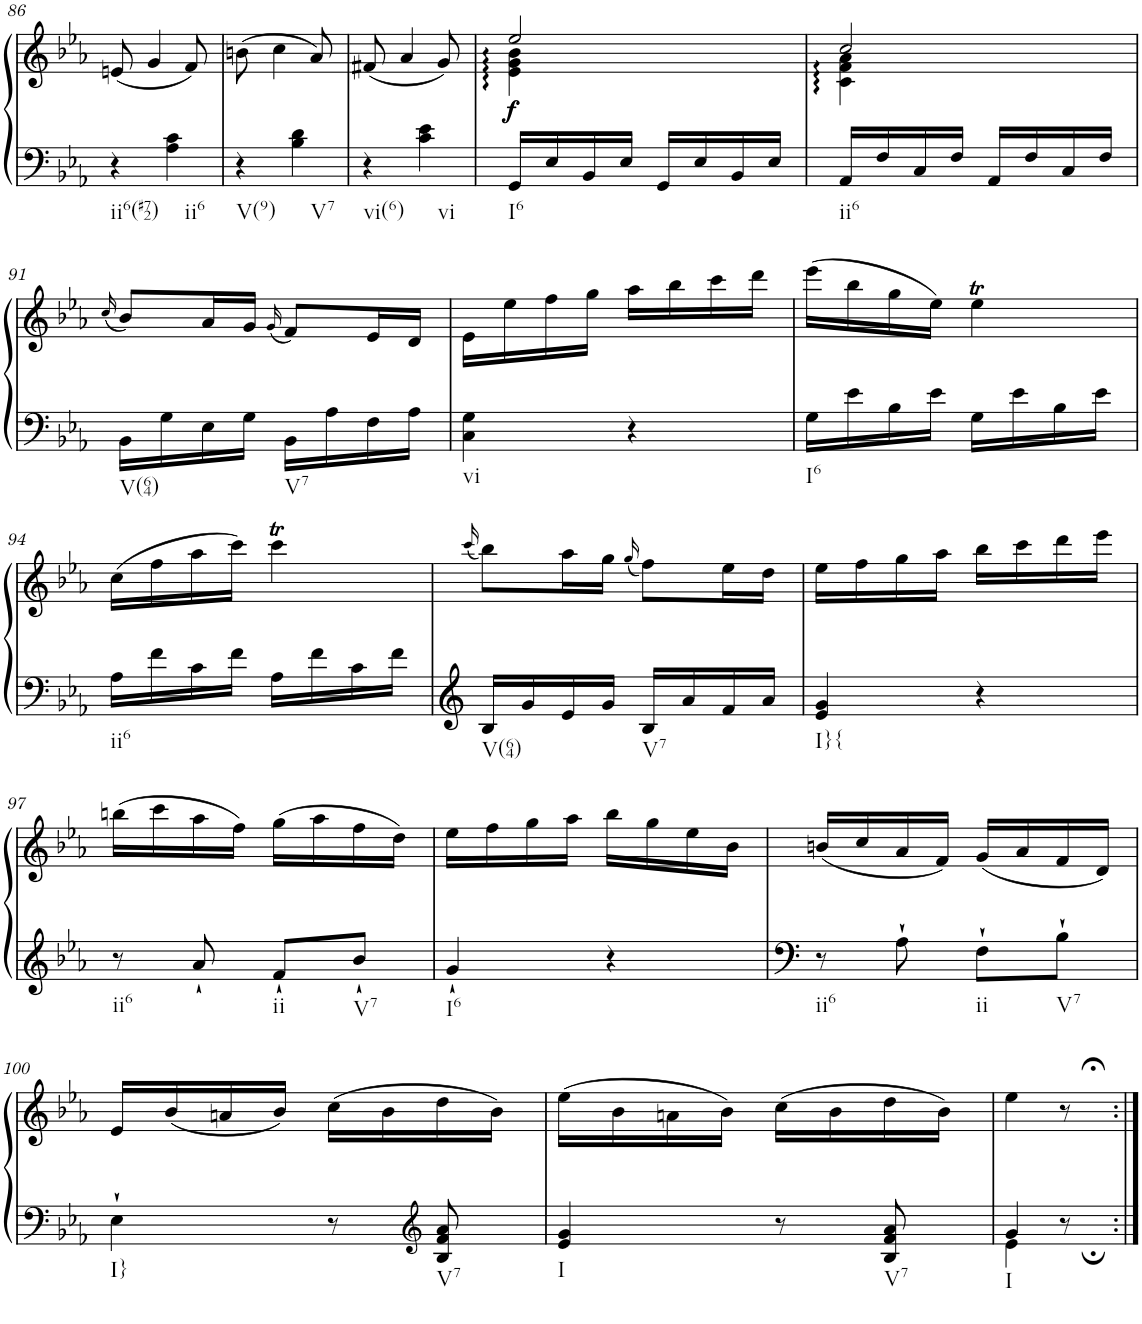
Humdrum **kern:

**kern	**kern	**dynam
*part1	*part1	*part1
*staff2	*staff1	*staff1/2
*I"Klavier linke Hand	*	*
!!LO:PB:g=z
*clefG2	*clefG2	*
*k[b-e-a-]	*k[b-e-a-]	*
*M2/4	*M2/4	*
=86	=86	=86
*^	*	*
!LO:TX:b:t=ii6(#72)	!	!	!
4r	4ryy	(8en/	.
.	.	4g/	.
!LO:TX:b:t=ii6	!	!	!
4A-\ 4c\	4ryy	.	.
.	.	8f/)	.
=87	=87	=87	=87
!LO:TX:b:t=V(9)	!	!	!
4r	4ryy	(8bn\	.
.	.	4cc\	.
!LO:TX:b:t=V7	!	!	!
4B-\ 4d\	4ryy	.	.
.	.	8a-/)	.
*v	*v	*	*
=88	=88	=88
!LO:TX:b:t=vi(6)	!	!
4r	(8f#X/	.
.	4a-/	.
!LO:TX:b:t=vi	!	!
4c\ 4e-\	.	.
.	8g/)	.
=89	=89	=89
*	*^	*
!LO:TX:b:t=I6	!	!	!
!	!	!	!LO:DY:b
!	!	!	!LO:DY:n=1:b
16GG/LL	2ee-/	4e-\ 4g\ 4b-\	f f
16E-/	.	.	.
16BB-/	.	.	.
16E-/JJ	.	.	.
16GG/LL	.	4ryy	.
16E-/	.	.	.
16BB-/	.	.	.
16E-/JJ	.	.	.
=90	=90	=90	=90
!LO:TX:b:t=ii6	!	!	!
16AA-/LL	2cc/	4c\ 4f\ 4a-\	.
16F/	.	.	.
16C/	.	.	.
16F/JJ	.	.	.
16AA-/LL	.	4ryy	.
16F/	.	.	.
16C/	.	.	.
16F/JJ	.	.	.
*	*v	*v	*
!!LO:LB:g=z
=91	=91	=91
.	(16qcc/	.
!LO:TX:b:t=V(64)	!	!
16BB-\LL	8b-/L)	.
16G\	.	.
16E-\	16a-/L	.
16G\JJ	16g/JJ	.
.	(16qg/	.
!LO:TX:b:t=V7	!	!
16BB-\LL	8f/L)	.
16A-\	.	.
16F\	16e-/L	.
16A-\JJ	16d/JJ	.
=92	=92	=92
!LO:TX:b:t=vi	!	!
4C\ 4G\	16e-\LL	.
.	16ee-\	.
.	16ff\	.
.	16gg\JJ	.
4r	16aa-\LL	.
.	16bb-\	.
.	16ccc\	.
.	16ddd\JJ	.
=93	=93	=93
!LO:TX:b:t=I6	!	!
16G\LL	(16eee-\LL	.
16e-\	16bb-\	.
16B-\	16gg\	.
16e-\JJ	16ee-\JJ)	.
16G\LL	4ee-T\	.
16e-\	.	.
16B-\	.	.
16e-\JJ	.	.
!!LO:LB:g=z
=94	=94	=94
!LO:TX:b:t=ii6	!	!
16A-\LL	(16cc\LL	.
16f\	16ff\	.
16c\	16aa-\	.
16f\JJ	16ccc\JJ)	.
16A-\LL	4cccT\	.
16f\	.	.
16c\	.	.
16f\JJ	.	.
=95	=95	=95
.	(16qccc/	.
!LO:TX:b:t=V(64)	!	!
16B-/LL	8bb-\L)	.
16g/	.	.
16e-/	16aa-\L	.
16g/JJ	16gg\JJ	.
.	(16qgg/	.
!LO:TX:b:t=V7	!	!
16B-/LL	8ff\L)	.
16a-/	.	.
16f/	16ee-\L	.
16a-/JJ	16dd\JJ	.
=96	=96	=96
!LO:TX:b:t=I}{	!	!
4e-/ 4g/	16ee-\LL	.
.	16ff\	.
.	16gg\	.
.	16aa-\JJ	.
4r	16bb-\LL	.
.	16ccc\	.
.	16ddd\	.
.	16eee-\JJ	.
!!LO:LB:g=z
=97	=97	=97
!LO:TX:b:t=ii6	!	!
8r	(16bbn\LL	.
.	16ccc\	.
8a-`/	16aa-\	.
.	16ff\JJ)	.
!LO:TX:b:t=ii	!	!
8f`/L	(16gg\LL	.
.	16aa-\	.
!LO:TX:b:t=V7	!	!
8b-`/J	16ff\	.
.	16dd\JJ)	.
=98	=98	=98
!LO:TX:b:t=I6	!	!
4g`/	16ee-\LL	.
.	16ff\	.
.	16gg\	.
.	16aa-\JJ	.
4r	16bb-\LL	.
.	16gg\	.
.	16ee-\	.
.	16b-\JJ	.
=99	=99	=99
!LO:TX:b:t=ii6	!	!
8r	(16bn/LL	.
.	16cc/	.
8A-`\	16a-/	.
.	16f/JJ)	.
!LO:TX:b:t=ii	!	!
8F`\L	(16g/LL	.
.	16a-/	.
!LO:TX:b:t=V7	!	!
8B-`\J	16f/	.
.	16d/JJ)	.
!!LO:LB:g=z
=100	=100	=100
!LO:TX:b:t=I}	!	!
4E-`\	16e-/LL	.
.	(16b-/	.
.	16an/	.
.	16b-/JJ)	.
8r	(16cc\LL	.
.	16b-\	.
*clefG2	*	*
!LO:TX:b:t=V7	!	!
8B-/ 8f/ 8a-/	16dd\	.
.	16b-\JJ)	.
=101	=101	=101
!LO:TX:b:t=I	!	!
4e-/ 4g/	(16ee-\LL	.
.	16b-\	.
.	16an\	.
.	16b-\JJ)	.
8r	(16cc\LL	.
.	16b-\	.
!LO:TX:b:t=V7	!	!
8B-/ 8f/ 8a-/	16dd\	.
.	16b-\JJ)	.
=102	=102	=102
*^	*	*
!LO:TX:b:t=I	!	!	!
4g/	4e-\	4ee-\	.
8r	8r;yy	8r;<	.
*v	*v	*	*
=:|!	=:|!	=:|!
*-	*-	*-
